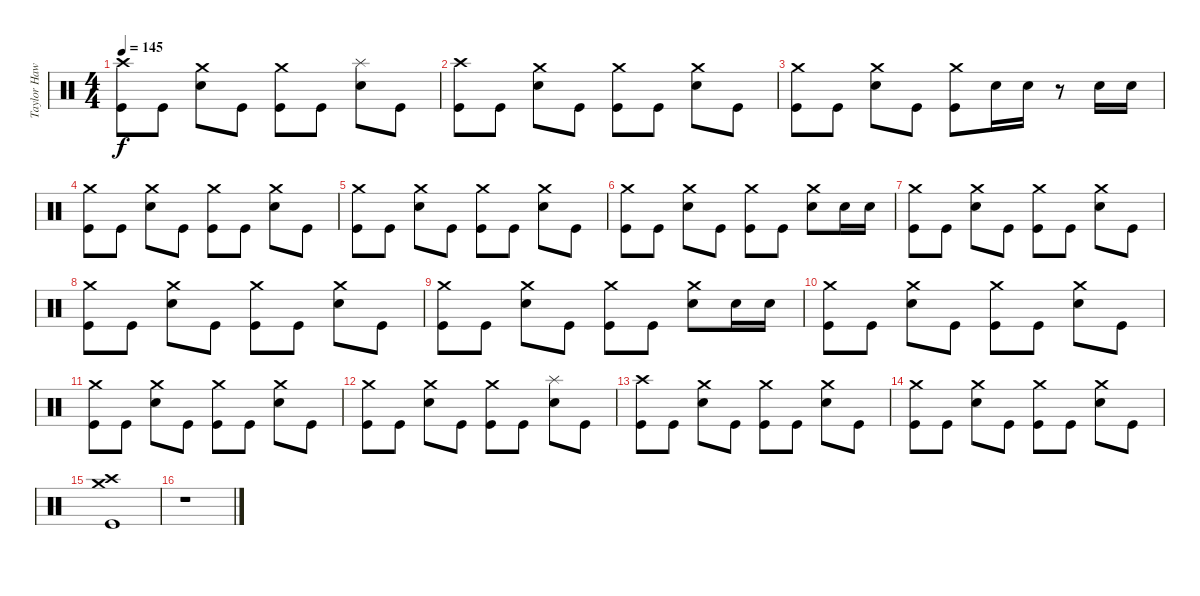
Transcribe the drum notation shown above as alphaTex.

\track ("Taylor Hawkins" "Taylor Haw") {instrument percussion}
\staff {score}
\articulation defaults
\ts (4 4)
\tempo 145
\clef neutral
\ks c
("Crash high (hit)" "Kick (hit)").8{dy f} "Kick (hit)".8 ("Crash medium (hit)" "Electric Snare (hit)").8 "Kick (hit)".8 ("Crash medium (hit)" "Kick (hit)").8 "Kick (hit)".8 ("Splash (hit)" "Electric Snare (hit)").8 "Kick (hit)".8 |
("Crash high (hit)" "Kick (hit)").8 "Kick (hit)".8 ("Crash medium (hit)" "Electric Snare (hit)").8 "Kick (hit)".8 ("Crash medium (hit)" "Kick (hit)").8 "Kick (hit)".8 ("Crash medium (hit)" "Electric Snare (hit)").8 "Kick (hit)".8 |
("Crash medium (hit)" "Kick (hit)").8 "Kick (hit)".8 ("Crash medium (hit)" "Electric Snare (hit)").8 "Kick (hit)".8 ("Crash medium (hit)" "Kick (hit)").8 "Electric Snare (hit)".16 "Electric Snare (hit)".16 r.8 "Electric Snare (hit)".16 "Electric Snare (hit)".16 |
("Crash medium (hit)" "Kick (hit)").8 "Kick (hit)".8 ("Crash medium (hit)" "Electric Snare (hit)").8 "Kick (hit)".8 ("Crash medium (hit)" "Kick (hit)").8 "Kick (hit)".8 ("Crash medium (hit)" "Electric Snare (hit)").8 "Kick (hit)".8 |
("Crash medium (hit)" "Kick (hit)").8 "Kick (hit)".8 ("Crash medium (hit)" "Electric Snare (hit)").8 "Kick (hit)".8 ("Crash medium (hit)" "Kick (hit)").8 "Kick (hit)".8 ("Crash medium (hit)" "Electric Snare (hit)").8 "Kick (hit)".8 |
("Crash medium (hit)" "Kick (hit)").8 "Kick (hit)".8 ("Crash medium (hit)" "Electric Snare (hit)").8 "Kick (hit)".8 ("Crash medium (hit)" "Kick (hit)").8 "Kick (hit)".8 ("Crash medium (hit)" "Electric Snare (hit)").8 "Electric Snare (hit)".16 "Electric Snare (hit)".16 |
("Crash medium (hit)" "Kick (hit)").8 "Kick (hit)".8 ("Crash medium (hit)" "Electric Snare (hit)").8 "Kick (hit)".8 ("Crash medium (hit)" "Kick (hit)").8 "Kick (hit)".8 ("Crash medium (hit)" "Electric Snare (hit)").8 "Kick (hit)".8 |
("Crash medium (hit)" "Kick (hit)").8 "Kick (hit)".8 ("Crash medium (hit)" "Electric Snare (hit)").8 "Kick (hit)".8 ("Crash medium (hit)" "Kick (hit)").8 "Kick (hit)".8 ("Crash medium (hit)" "Electric Snare (hit)").8 "Kick (hit)".8 |
("Crash medium (hit)" "Kick (hit)").8 "Kick (hit)".8 ("Crash medium (hit)" "Electric Snare (hit)").8 "Kick (hit)".8 ("Crash medium (hit)" "Kick (hit)").8 "Kick (hit)".8 ("Crash medium (hit)" "Electric Snare (hit)").8 "Electric Snare (hit)".16 "Electric Snare (hit)".16 |
("Crash medium (hit)" "Kick (hit)").8 "Kick (hit)".8 ("Crash medium (hit)" "Electric Snare (hit)").8 "Kick (hit)".8 ("Crash medium (hit)" "Kick (hit)").8 "Kick (hit)".8 ("Crash medium (hit)" "Electric Snare (hit)").8 "Kick (hit)".8 |
("Crash medium (hit)" "Kick (hit)").8 "Kick (hit)".8 ("Crash medium (hit)" "Electric Snare (hit)").8 "Kick (hit)".8 ("Crash medium (hit)" "Kick (hit)").8 "Kick (hit)".8 ("Crash medium (hit)" "Electric Snare (hit)").8 "Kick (hit)".8 |
("Crash medium (hit)" "Kick (hit)").8 "Kick (hit)".8 ("Crash medium (hit)" "Electric Snare (hit)").8 "Kick (hit)".8 ("Crash medium (hit)" "Kick (hit)").8 "Kick (hit)".8 ("Splash (hit)" "Electric Snare (hit)").8 "Kick (hit)".8 |
("Crash high (hit)" "Kick (hit)").8 "Kick (hit)".8 ("Crash medium (hit)" "Electric Snare (hit)").8 "Kick (hit)".8 ("Crash medium (hit)" "Kick (hit)").8 "Kick (hit)".8 ("Crash medium (hit)" "Electric Snare (hit)").8 "Kick (hit)".8 |
("Crash medium (hit)" "Kick (hit)").8 "Kick (hit)".8 ("Crash medium (hit)" "Electric Snare (hit)").8 "Kick (hit)".8 ("Crash medium (hit)" "Kick (hit)").8 "Kick (hit)".8 ("Crash medium (hit)" "Electric Snare (hit)").8 "Kick (hit)".8 |
("Crash medium (hit)" "Crash high (hit)" "Kick (hit)").1{volume 11} |
r.1
